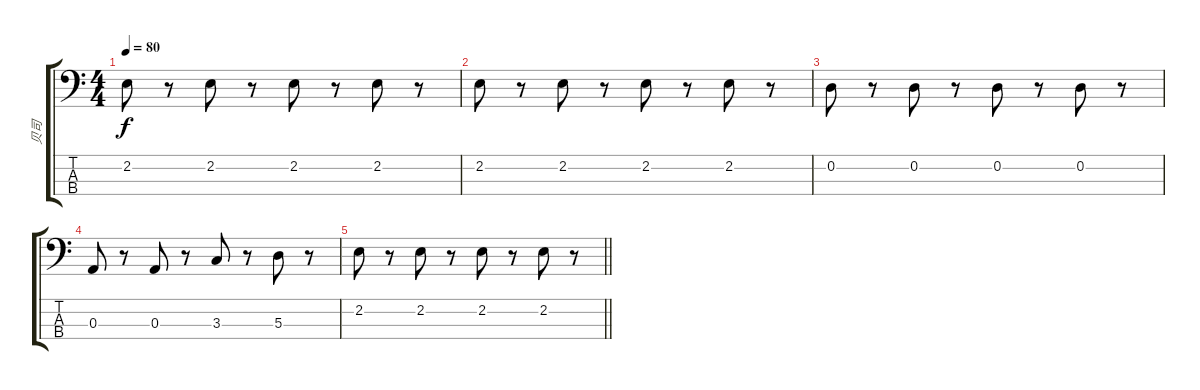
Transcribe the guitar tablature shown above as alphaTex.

\track ("贝司" "贝司") {instrument electricbasspick}
\staff {score tabs}
\tuning (G2 D2 A1 E1) {hide}
\ts (4 4)
\tempo 80
\clef f4
\ks c
2.2.8{dy f} r.8 2.2.8 r.8 2.2.8 r.8 2.2.8 r.8 |
2.2.8 r.8 2.2.8 r.8 2.2.8 r.8 2.2.8 r.8 |
0.2.8 r.8 0.2.8 r.8 0.2.8 r.8 0.2.8 r.8 |
0.3.8 r.8 0.3.8 r.8 3.3.8 r.8 5.3.8 r.8 |
\barLineRight lightlight
2.2.8 r.8 2.2.8 r.8 2.2.8 r.8 2.2.8 r.8
